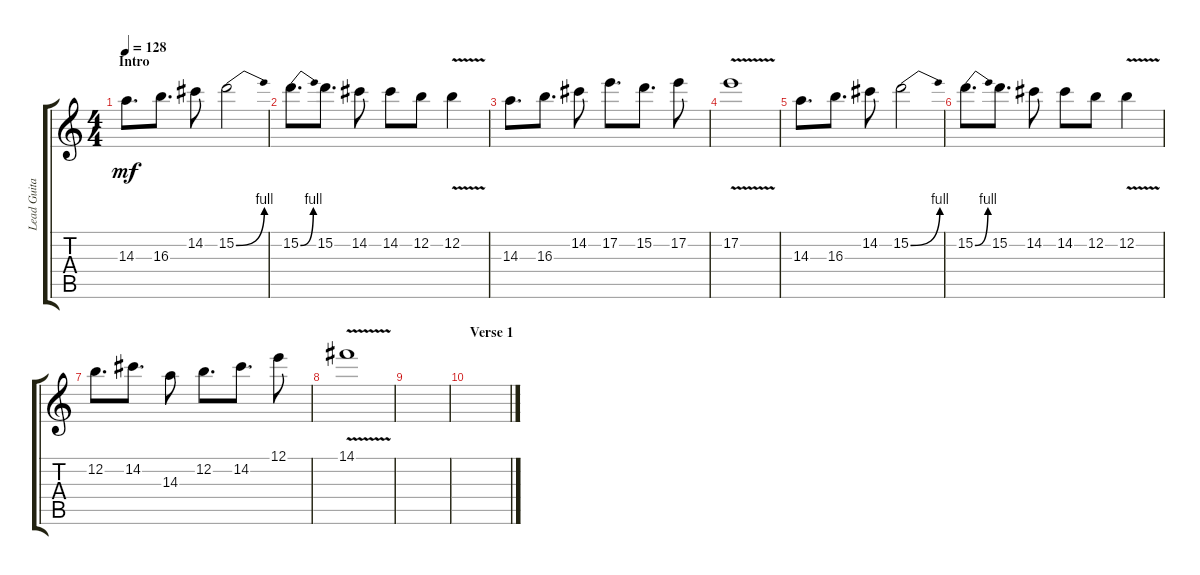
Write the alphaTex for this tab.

\track ("Lead Guitar" "Lead Guita") {instrument distortionguitar}
\staff {score tabs}
\tuning (E4 B3 G3 D3 A2 E2) {hide}
\ts (4 4)
\section ("" "Intro")
\tempo 128
\clef g2
\ks c
14.3.8{d dy mf instrument distortionguitar} 16.3.8{d} 14.2.8 15.2{be (bend 0 0 60 4)}.2 |
15.2{be (bend 0 0 60 4)}.8{d} 15.2.8{d} 14.2.8 14.2.8 12.2.8 12.2{v}.4 |
14.3.8{d} 16.3.8{d} 14.2.8 17.2.8{d} 15.2.8{d} 17.2.8 |
17.2{v}.1 |
14.3.8{d} 16.3.8{d} 14.2.8 15.2{be (bend 0 0 60 4)}.2 |
15.2{be (bend 0 0 60 4)}.8{d} 15.2.8{d} 14.2.8 14.2.8 12.2.8 12.2{v}.4 |
12.2.8{d} 14.2.8{d} 14.3.8 12.2.8{d} 14.2.8{d} 12.1.8 |
14.1{v}.1 |
|
\section ("" "Verse 1")
